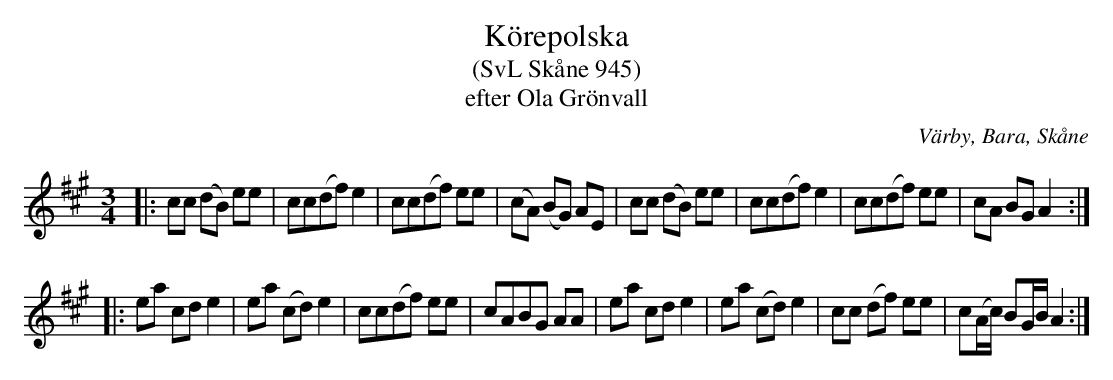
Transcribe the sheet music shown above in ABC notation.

X:1
T:Körepolska
T:(SvL Skåne 945)
T:efter Ola Grönvall
O:Värby, Bara, Skåne
M:3/4
L:1/8
K:A
|: cc (dB) ee | cc(df) e2 | cc(df) ee | (cA) (BG) AE | cc (dB) ee | cc(df) e2 | cc(df) ee | cA BG A2 :|
|: ea cd e2 | ea (cd) e2 | cc(df) ee | cABG AA | ea cd e2 | ea (cd) e2 | cc (df) ee | c(A/c/) BG/B/ A2 :|
